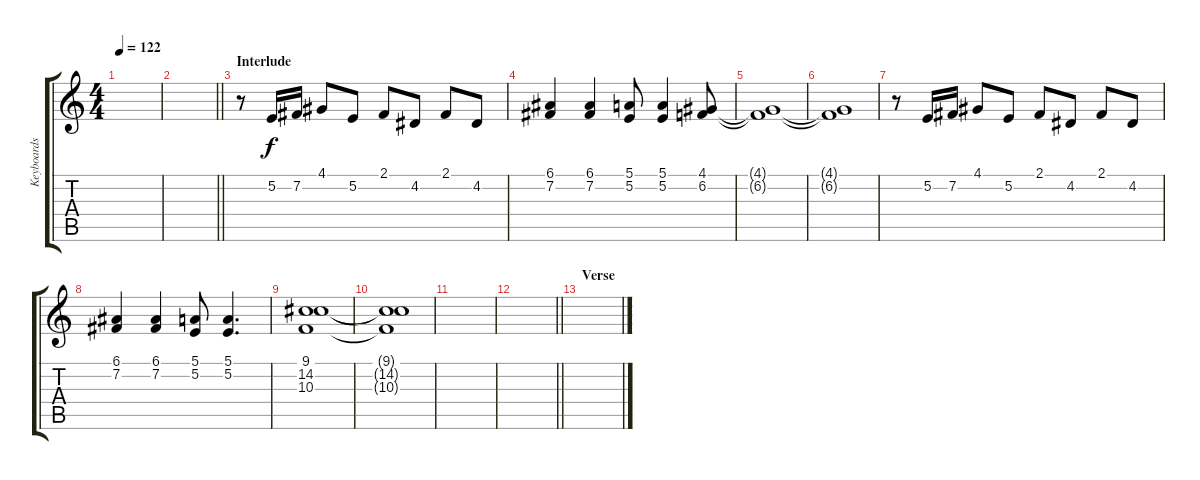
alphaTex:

\track ("Keyboards" "Keyboards") {instrument lead1square}
\staff {score tabs}
\tuning (E4 B3 G3 D3 A2 E2) {hide}
\ts (4 4)
\tempo 122
\clef g2
\ks c
|
\barLineRight lightlight
|
\section ("" "Interlude")
r.8{volume 14} 5.2.16 7.2.16 4.1.8 5.2.8 2.1.8 4.2.8 2.1.8 4.2.8 |
(6.1 7.2).4 (6.1 7.2).4 (5.1 5.2).8 (5.1 5.2).4 (4.1 6.2).8 |
(4.1{t} 6.2{t}).1{volume 10} |
(4.1{t} 6.2{t}).1 |
r.8{volume 14} 5.2.16 7.2.16 4.1.8 5.2.8 2.1.8 4.2.8 2.1.8 4.2.8 |
(6.1 7.2).4 (6.1 7.2).4 (5.1 5.2).8 (5.1 5.2).4{d} |
(9.1 14.2 10.3).1{volume 0} |
(9.1{t} 14.2{t} 10.3{t}).1 |
|
\barLineRight lightlight
|
\section ("" "Verse")
